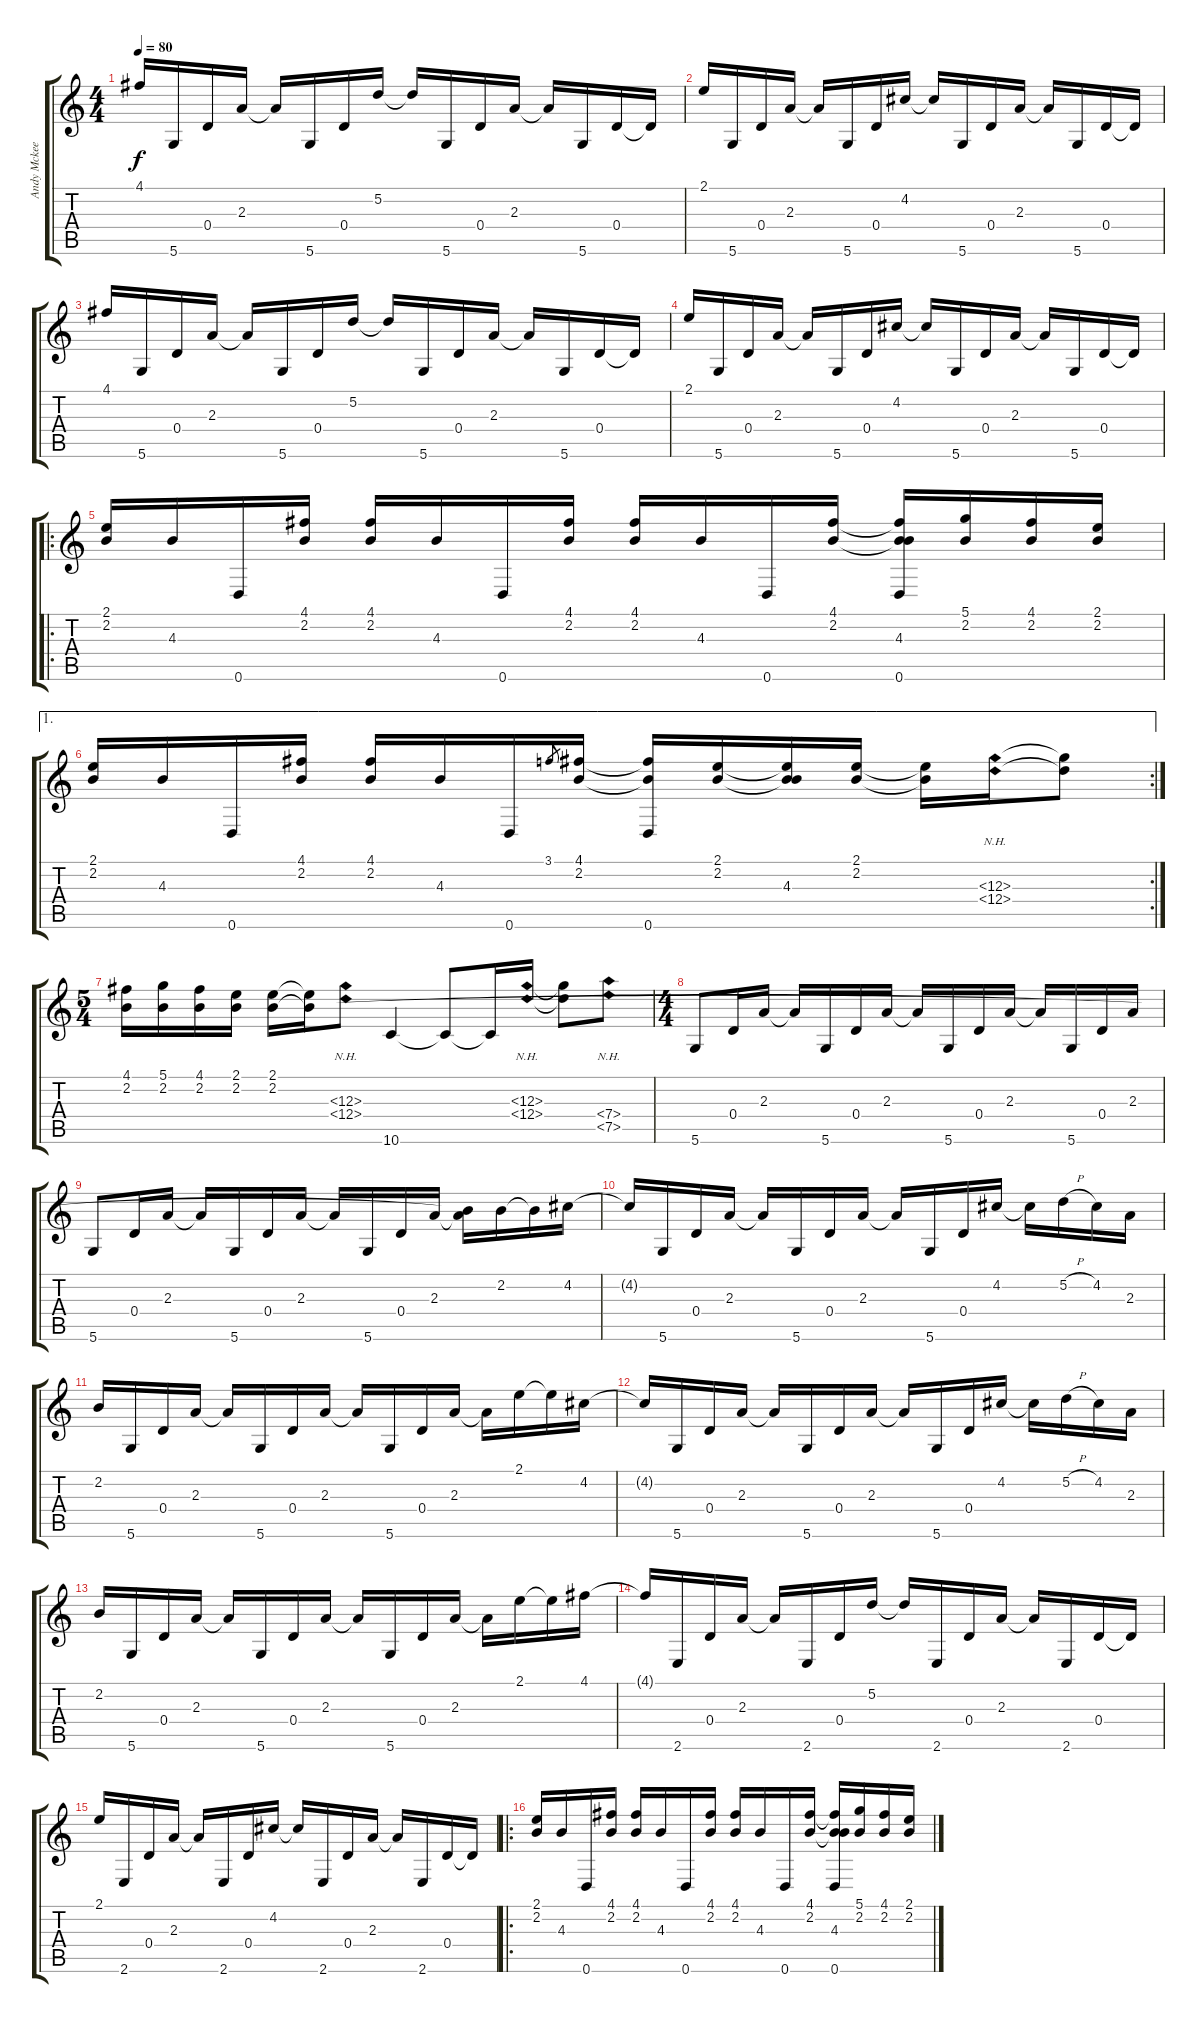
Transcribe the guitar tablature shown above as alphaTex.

\track ("Andy Mckee" "Andy Mckee") {instrument acousticguitarnylon}
\staff {score tabs}
\tuning (D4 A3 G3 D3 A2 D2) {hide}
\ts (4 4)
\tempo 80
\clef g2
\ks c
4.1{t}.16{dy f} 5.6.16 0.4.16 2.3.16 2.3{t}.16 5.6.16 0.4.16 5.2.16 5.2{t}.16 5.6.16 0.4.16 2.3.16 2.3{t}.16 5.6.16 0.4.16 0.4{t}.16 |
2.1.16 5.6.16 0.4.16 2.3.16 2.3{t}.16 5.6.16 0.4.16 4.2.16 4.2{t}.16 5.6.16 0.4.16 2.3.16 2.3{t}.16 5.6.16 0.4.16 0.4{t}.16 |
4.1.16 5.6.16 0.4.16 2.3.16 2.3{t}.16 5.6.16 0.4.16 5.2.16 5.2{t}.16 5.6.16 0.4.16 2.3.16 2.3{t}.16 5.6.16 0.4.16 0.4{t}.16 |
2.1.16 5.6.16 0.4.16 2.3.16 2.3{t}.16 5.6.16 0.4.16 4.2.16 4.2{t}.16 5.6.16 0.4.16 2.3.16 2.3{t}.16 5.6.16 0.4.16 0.4{t}.16 |
\ro
(2.1 2.2).16 4.3.16 0.6.16 (4.1 2.2).16 (4.1 2.2).16 4.3.16 0.6.16 (4.1 2.2).16 (4.1 2.2).16 4.3.16 0.6.16 (4.1 2.2).16 (4.1{t} 2.2{t} 4.3 0.6).16 (5.1 2.2).16 (4.1 2.2).16 (2.1 2.2).16 |
\ae 1
\rc 2
(2.1 2.2).16 4.3.16 0.6.16 (4.1 2.2).16 (4.1 2.2).16 4.3.16 0.6.16 3.1.8{gr} (4.1 2.2).16 (4.1{t} 2.2{t} 0.6).16 (2.1 2.2).16 (2.1{t} 2.2{t} 4.3).16 (2.1 2.2).16 (2.1{t} 2.2{t}).16 (12.3{nh} 12.4{nh}).16 (12.3{t} 12.4{t}).8 |
\ts (5 4)
(4.1 2.2).16 (5.1 2.2).16 (4.1 2.2).16 (2.1 2.2).16 (2.1 2.2).16 (2.1{t} 2.2{t}).16 (12.3{nh} 12.4{nh}).8 10.6.4 10.6{t}.8 10.6{t}.16 (12.3{nh} 12.4{nh}).16 (12.3{t} 12.4{t}).8 (7.4{nh} 7.5{nh}).8 |
\ts (4 4)
5.6.8 0.4.16 2.3.16 2.3{t}.16 5.6.16 0.4.16 2.3.16 2.3{t}.16 5.6.16 0.4.16 2.3.16 2.3{t}.16 5.6.16 0.4.16 2.3.16 |
5.6.8 0.4.16 2.3.16 2.3{t}.16 5.6.16 0.4.16 2.3.16 2.3{t}.16 5.6.16 0.4.16 2.3.16 (2.2{t} 2.3{t}).16 2.2.16 2.2{t}.16 4.2.16 |
4.2{t}.16 5.6.16 0.4.16 2.3.16 2.3{t}.16 5.6.16 0.4.16 2.3.16 2.3{t}.16 5.6.16 0.4.16 4.2.16 4.2{t}.16 5.2{h}.16 4.2.16 2.3.16 |
2.2.16 5.6.16 0.4.16 2.3.16 2.3{t}.16 5.6.16 0.4.16 2.3.16 2.3{t}.16 5.6.16 0.4.16 2.3.16 2.3{t}.16 2.1.16 2.1{t}.16 4.2.16 |
4.2{t}.16 5.6.16 0.4.16 2.3.16 2.3{t}.16 5.6.16 0.4.16 2.3.16 2.3{t}.16 5.6.16 0.4.16 4.2.16 4.2{t}.16 5.2{h}.16 4.2.16 2.3.16 |
2.2.16 5.6.16 0.4.16 2.3.16 2.3{t}.16 5.6.16 0.4.16 2.3.16 2.3{t}.16 5.6.16 0.4.16 2.3.16 2.3{t}.16 2.1.16 2.1{t}.16 4.1.16 |
4.1{t}.16 2.6.16 0.4.16 2.3.16 2.3{t}.16 2.6.16 0.4.16 5.2.16 5.2{t}.16 2.6.16 0.4.16 2.3.16 2.3{t}.16 2.6.16 0.4.16 0.4{t}.16 |
2.1.16 2.6.16 0.4.16 2.3.16 2.3{t}.16 2.6.16 0.4.16 4.2.16 4.2{t}.16 2.6.16 0.4.16 2.3.16 2.3{t}.16 2.6.16 0.4.16 0.4{t}.16 |
\ro
(2.1 2.2).16 4.3.16 0.6.16 (4.1 2.2).16 (4.1 2.2).16 4.3.16 0.6.16 (4.1 2.2).16 (4.1 2.2).16 4.3.16 0.6.16 (4.1 2.2).16 (4.1{t} 2.2{t} 4.3 0.6).16 (5.1 2.2).16 (4.1 2.2).16 (2.1 2.2).16
